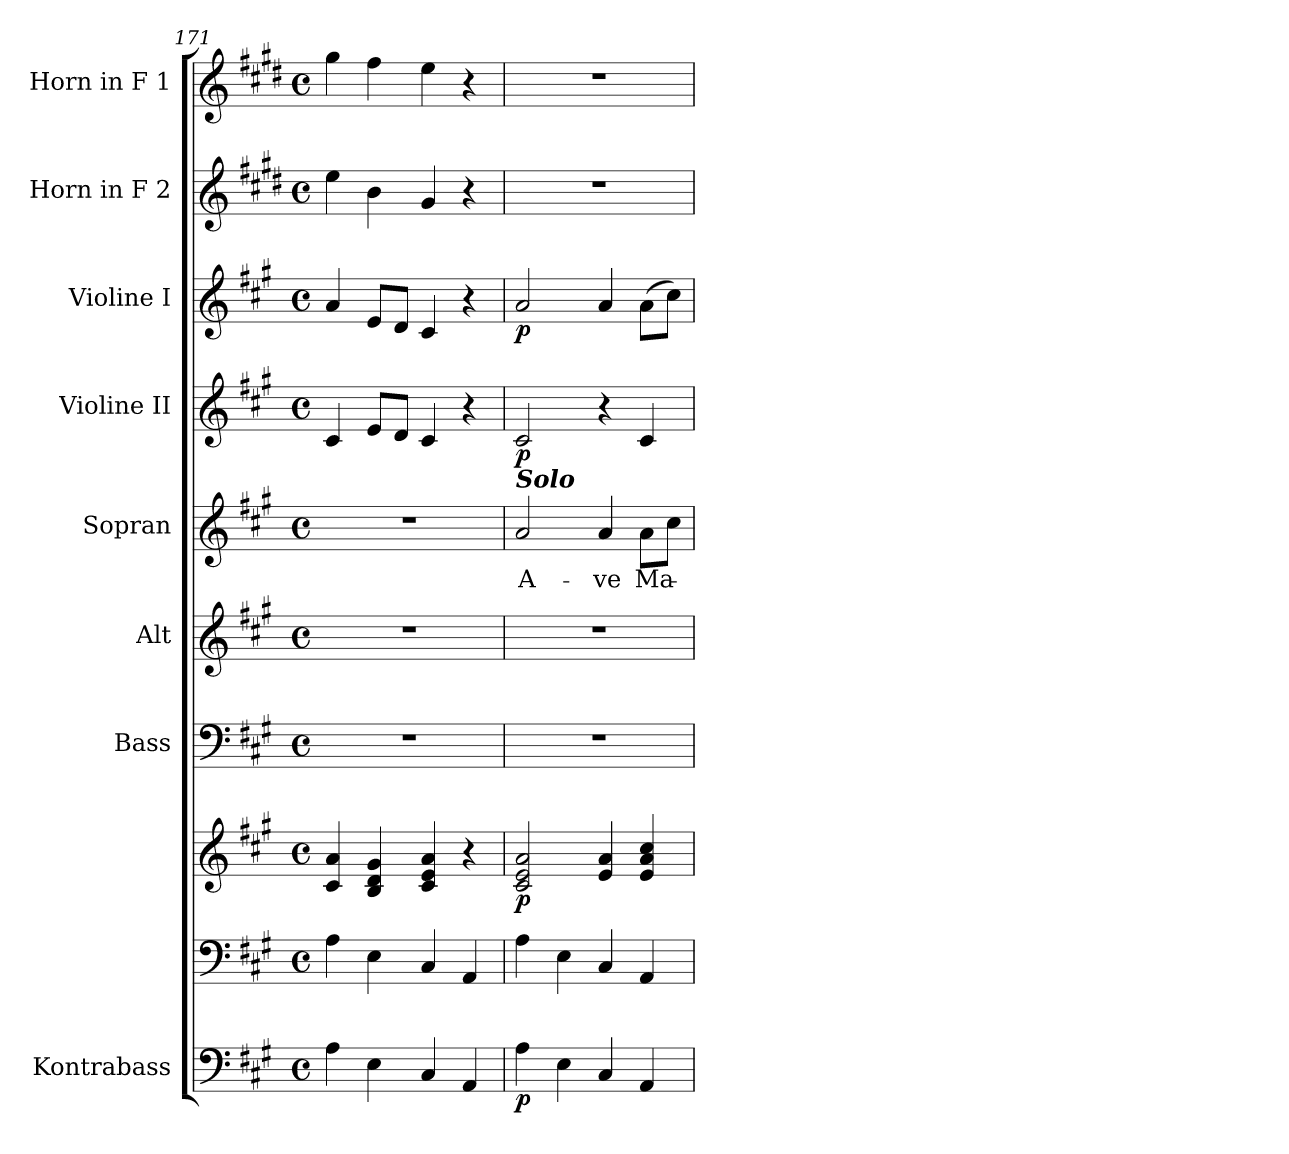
**kern	**dynam	**kern	**kern	**dynam	**kern	**kern	**kern	**text	**kern	**dynam	**kern	**dynam	**kern	**kern
*part9	*part9	*part8	*part8	*part8	*part7	*part6	*part5	*part5	*part4	*part4	*part3	*part3	*part2	*part1
*staff10	*staff10	*staff9	*staff8	*staff8/9	*staff7	*staff6	*staff5	*staff5	*staff4	*staff4	*staff3	*staff3	*staff2	*staff1
*I"Kontrabass	*	*	*	*	*I"Bass	*I"Alt	*I"Sopran	*	*I"Violine II	*	*I"Violine I	*	*I"Horn in F 2	*I"Horn in F 1
*I'Kb.	*	*	*	*	*I'B.	*I'A.	*I'S.	*	*I'Vl. II	*	*I'Vl. I	*	*	*
*clefF4	*	*clefF4	*clefG2	*	*clefF4	*clefG2	*clefG2	*	*clefG2	*	*clefG2	*	*clefG2	*clefG2
*ITrd7c12	*	*	*	*	*	*	*	*	*	*	*	*	*ITrd4c7	*ITrd4c7
*k[f#c#g#]	*	*k[f#c#g#]	*k[f#c#g#]	*	*k[f#c#g#]	*k[f#c#g#]	*k[f#c#g#]	*	*k[f#c#g#]	*	*k[f#c#g#]	*	*k[f#c#g#]	*k[f#c#g#]
*A:	*	*A:	*A:	*	*A:	*A:	*A:	*	*A:	*	*A:	*	*A:	*A:
*M4/4	*	*M4/4	*M4/4	*	*M4/4	*M4/4	*M4/4	*	*M4/4	*	*M4/4	*	*M4/4	*M4/4
*met(c)	*	*met(c)	*met(c)	*	*met(c)	*met(c)	*met(c)	*	*met(c)	*	*met(c)	*	*met(c)	*met(c)
=171	=171	=171	=171	=171	=171	=171	=171	=171	=171	=171	=171	=171	=171	=171
4AA\	.	4A\	4c#/ 4a/	.	1r	1r	1r	.	4c#/	.	4a/	.	4a\	4cc#\
4EE\	.	4E\	4B/ 4d/ 4g#/	.	.	.	.	.	8e/L	.	8e/L	.	4e\	4b\
.	.	.	.	.	.	.	.	.	8d/J	.	8d/J	.	.	.
4CC#/	.	4C#/	4c#/ 4e/ 4a/	.	.	.	.	.	4c#/	.	4c#/	.	4c#/	4a\
4AAA/	.	4AA/	4r	.	.	.	.	.	4r	.	4r	.	4r	4r
=172	=172	=172	=172	=172	=172	=172	=172	=172	=172	=172	=172	=172	=172	=172
!	!	!	!	!	!	!	!LO:TX:a:Bi:t=Solo	!	!	!	!	!	!	!
!	!LO:DY:b	!	!	!LO:DY:b	!	!	!	!LO:LY:b	!	!LO:DY:b	!	!LO:DY:b	!	!
4AA\	p	4A\	2c#/ 2e/ 2a/	p	1r	1r	2a/	A-	2c#/	p	2a/	p	1r	1r
4EE\	.	4E\	.	.	.	.	.	.	.	.	.	.	.	.
!	!	!	!	!	!	!	!	!LO:LY:b	!	!	!	!	!	!
4CC#/	.	4C#/	4e/ 4a/	.	.	.	4a/	-ve	4r	.	4a/	.	.	.
!	!	!	!	!	!	!	!	!LO:LY:b	!	!	!	!	!	!
4AAA/	.	4AA/	4e/ 4a/ 4cc#/	.	.	.	8a\L	Ma-	4c#/	.	(>8a\L	.	.	.
.	.	.	.	.	.	.	8cc#\J	.	.	.	8cc#\J)	.	.	.
=	=	=	=	=	=	=	=	=	=	=	=	=	=	=
*-	*-	*-	*-	*-	*-	*-	*-	*-	*-	*-	*-	*-	*-	*-
